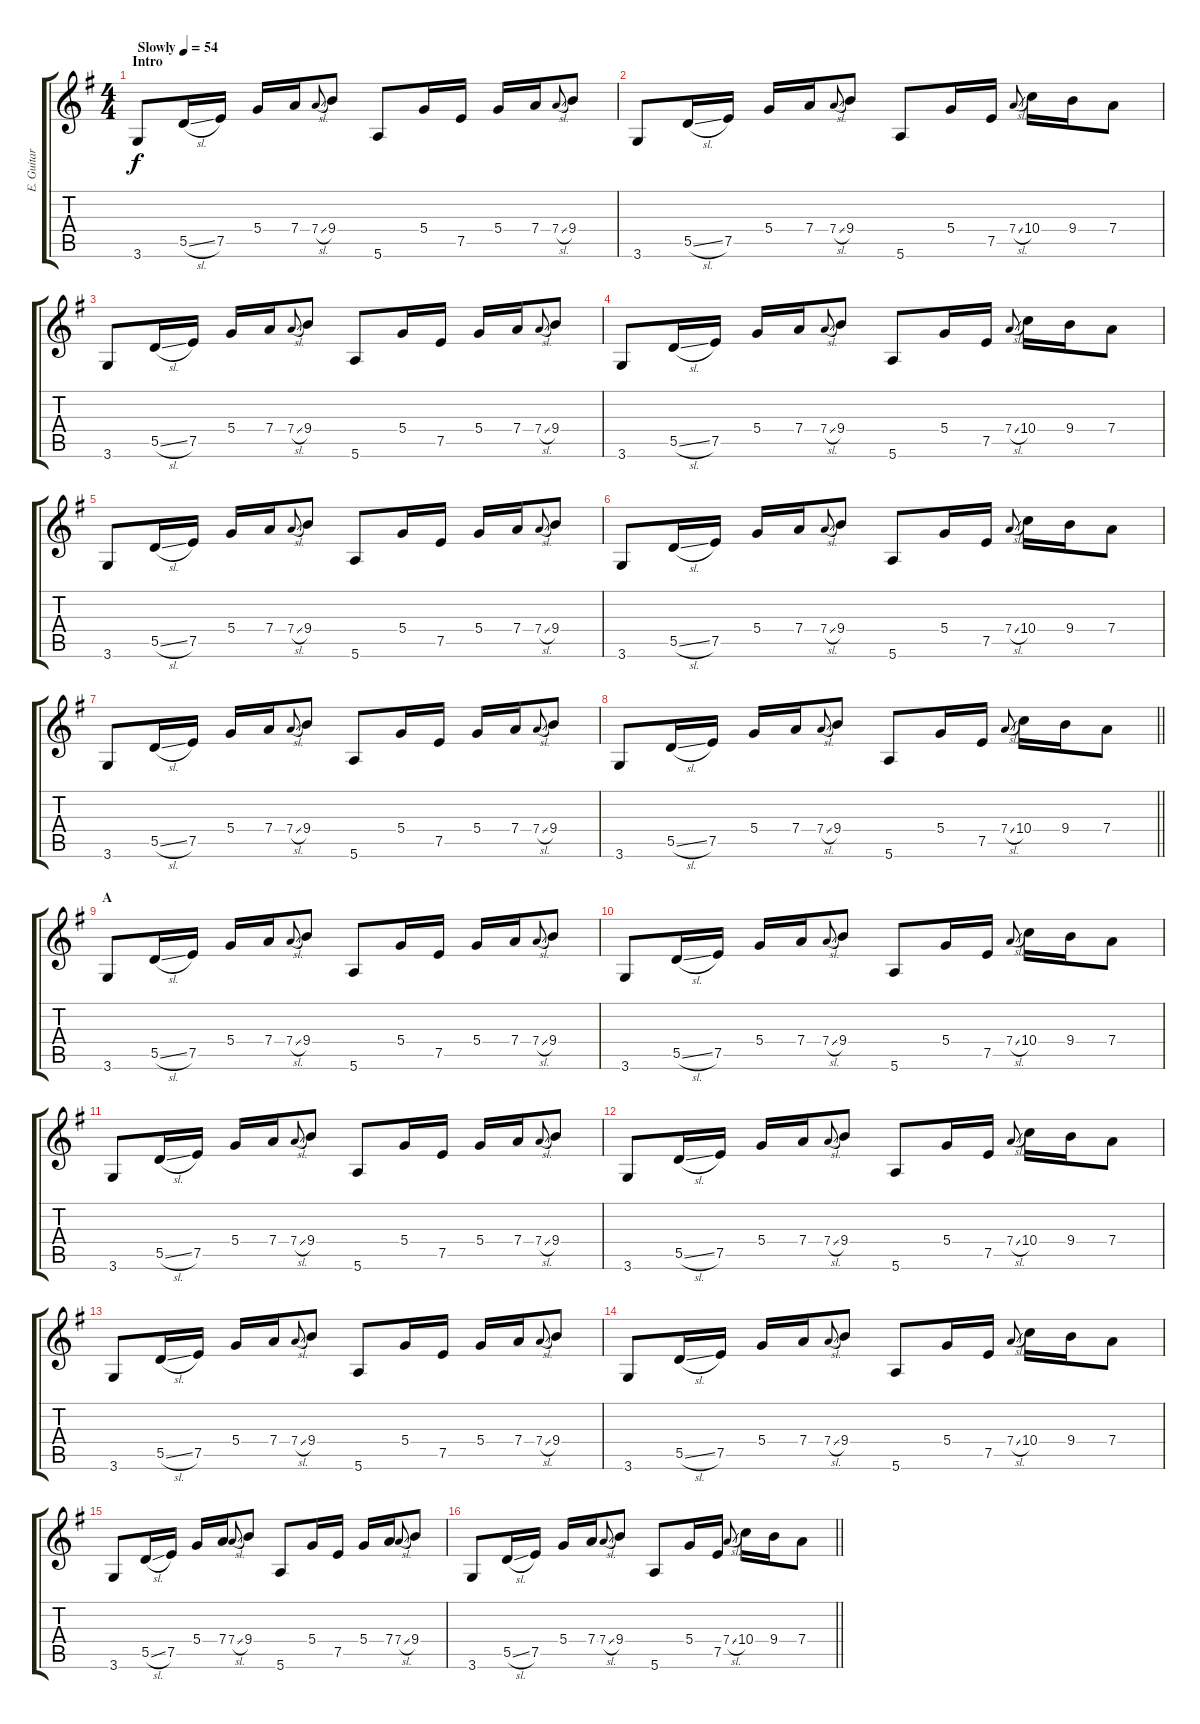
\track ("E. Guitar I" "E. Guitar ") {instrument electricguitarjazz}
\staff {score tabs}
\tuning (E4 B3 G3 D3 A2 E2) {hide}
\ts (4 4)
\section ("" "Intro")
\tempo (54 "Slowly")
\clef g2
\ks g
3.6.8{dy f instrument electricguitarjazz} 5.5{sl}.16 7.5.16 5.4.16 7.4.16 7.4{sl}.8{gr onbeat} 9.4.8 5.6.8 5.4.16 7.5.16 5.4.16 7.4.16 7.4{sl}.8{gr onbeat} 9.4.8 |
3.6.8 5.5{sl}.16 7.5.16 5.4.16 7.4.16 7.4{sl}.8{gr onbeat} 9.4.8 5.6.8 5.4.16 7.5.16 7.4{sl}.8{gr onbeat} 10.4.16 9.4.16 7.4.8 |
3.6.8 5.5{sl}.16 7.5.16 5.4.16 7.4.16 7.4{sl}.8{gr onbeat} 9.4.8 5.6.8 5.4.16 7.5.16 5.4.16 7.4.16 7.4{sl}.8{gr onbeat} 9.4.8 |
3.6.8 5.5{sl}.16 7.5.16 5.4.16 7.4.16 7.4{sl}.8{gr onbeat} 9.4.8 5.6.8 5.4.16 7.5.16 7.4{sl}.8{gr onbeat} 10.4.16 9.4.16 7.4.8 |
3.6.8 5.5{sl}.16 7.5.16 5.4.16 7.4.16 7.4{sl}.8{gr onbeat} 9.4.8 5.6.8 5.4.16 7.5.16 5.4.16 7.4.16 7.4{sl}.8{gr onbeat} 9.4.8 |
3.6.8 5.5{sl}.16 7.5.16 5.4.16 7.4.16 7.4{sl}.8{gr onbeat} 9.4.8 5.6.8 5.4.16 7.5.16 7.4{sl}.8{gr onbeat} 10.4.16 9.4.16 7.4.8 |
3.6.8 5.5{sl}.16 7.5.16 5.4.16 7.4.16 7.4{sl}.8{gr onbeat} 9.4.8 5.6.8 5.4.16 7.5.16 5.4.16 7.4.16 7.4{sl}.8{gr onbeat} 9.4.8 |
\barLineRight lightlight
3.6.8 5.5{sl}.16 7.5.16 5.4.16 7.4.16 7.4{sl}.8{gr onbeat} 9.4.8 5.6.8 5.4.16 7.5.16 7.4{sl}.8{gr onbeat} 10.4.16 9.4.16 7.4.8 |
\section ("" "A")
3.6.8 5.5{sl}.16 7.5.16 5.4.16 7.4.16 7.4{sl}.8{gr onbeat} 9.4.8 5.6.8 5.4.16 7.5.16 5.4.16 7.4.16 7.4{sl}.8{gr onbeat} 9.4.8 |
3.6.8 5.5{sl}.16 7.5.16 5.4.16 7.4.16 7.4{sl}.8{gr onbeat} 9.4.8 5.6.8 5.4.16 7.5.16 7.4{sl}.8{gr onbeat} 10.4.16 9.4.16 7.4.8 |
3.6.8 5.5{sl}.16 7.5.16 5.4.16 7.4.16 7.4{sl}.8{gr onbeat} 9.4.8 5.6.8 5.4.16 7.5.16 5.4.16 7.4.16 7.4{sl}.8{gr onbeat} 9.4.8 |
3.6.8 5.5{sl}.16 7.5.16 5.4.16 7.4.16 7.4{sl}.8{gr onbeat} 9.4.8 5.6.8 5.4.16 7.5.16 7.4{sl}.8{gr onbeat} 10.4.16 9.4.16 7.4.8 |
3.6.8 5.5{sl}.16 7.5.16 5.4.16 7.4.16 7.4{sl}.8{gr onbeat} 9.4.8 5.6.8 5.4.16 7.5.16 5.4.16 7.4.16 7.4{sl}.8{gr onbeat} 9.4.8 |
3.6.8 5.5{sl}.16 7.5.16 5.4.16 7.4.16 7.4{sl}.8{gr onbeat} 9.4.8 5.6.8 5.4.16 7.5.16 7.4{sl}.8{gr onbeat} 10.4.16 9.4.16 7.4.8 |
3.6.8 5.5{sl}.16 7.5.16 5.4.16 7.4.16 7.4{sl}.8{gr onbeat} 9.4.8 5.6.8 5.4.16 7.5.16 5.4.16 7.4.16 7.4{sl}.8{gr onbeat} 9.4.8 |
\barLineRight lightlight
3.6.8 5.5{sl}.16 7.5.16 5.4.16 7.4.16 7.4{sl}.8{gr onbeat} 9.4.8 5.6.8 5.4.16 7.5.16 7.4{sl}.8{gr onbeat} 10.4.16 9.4.16 7.4.8
